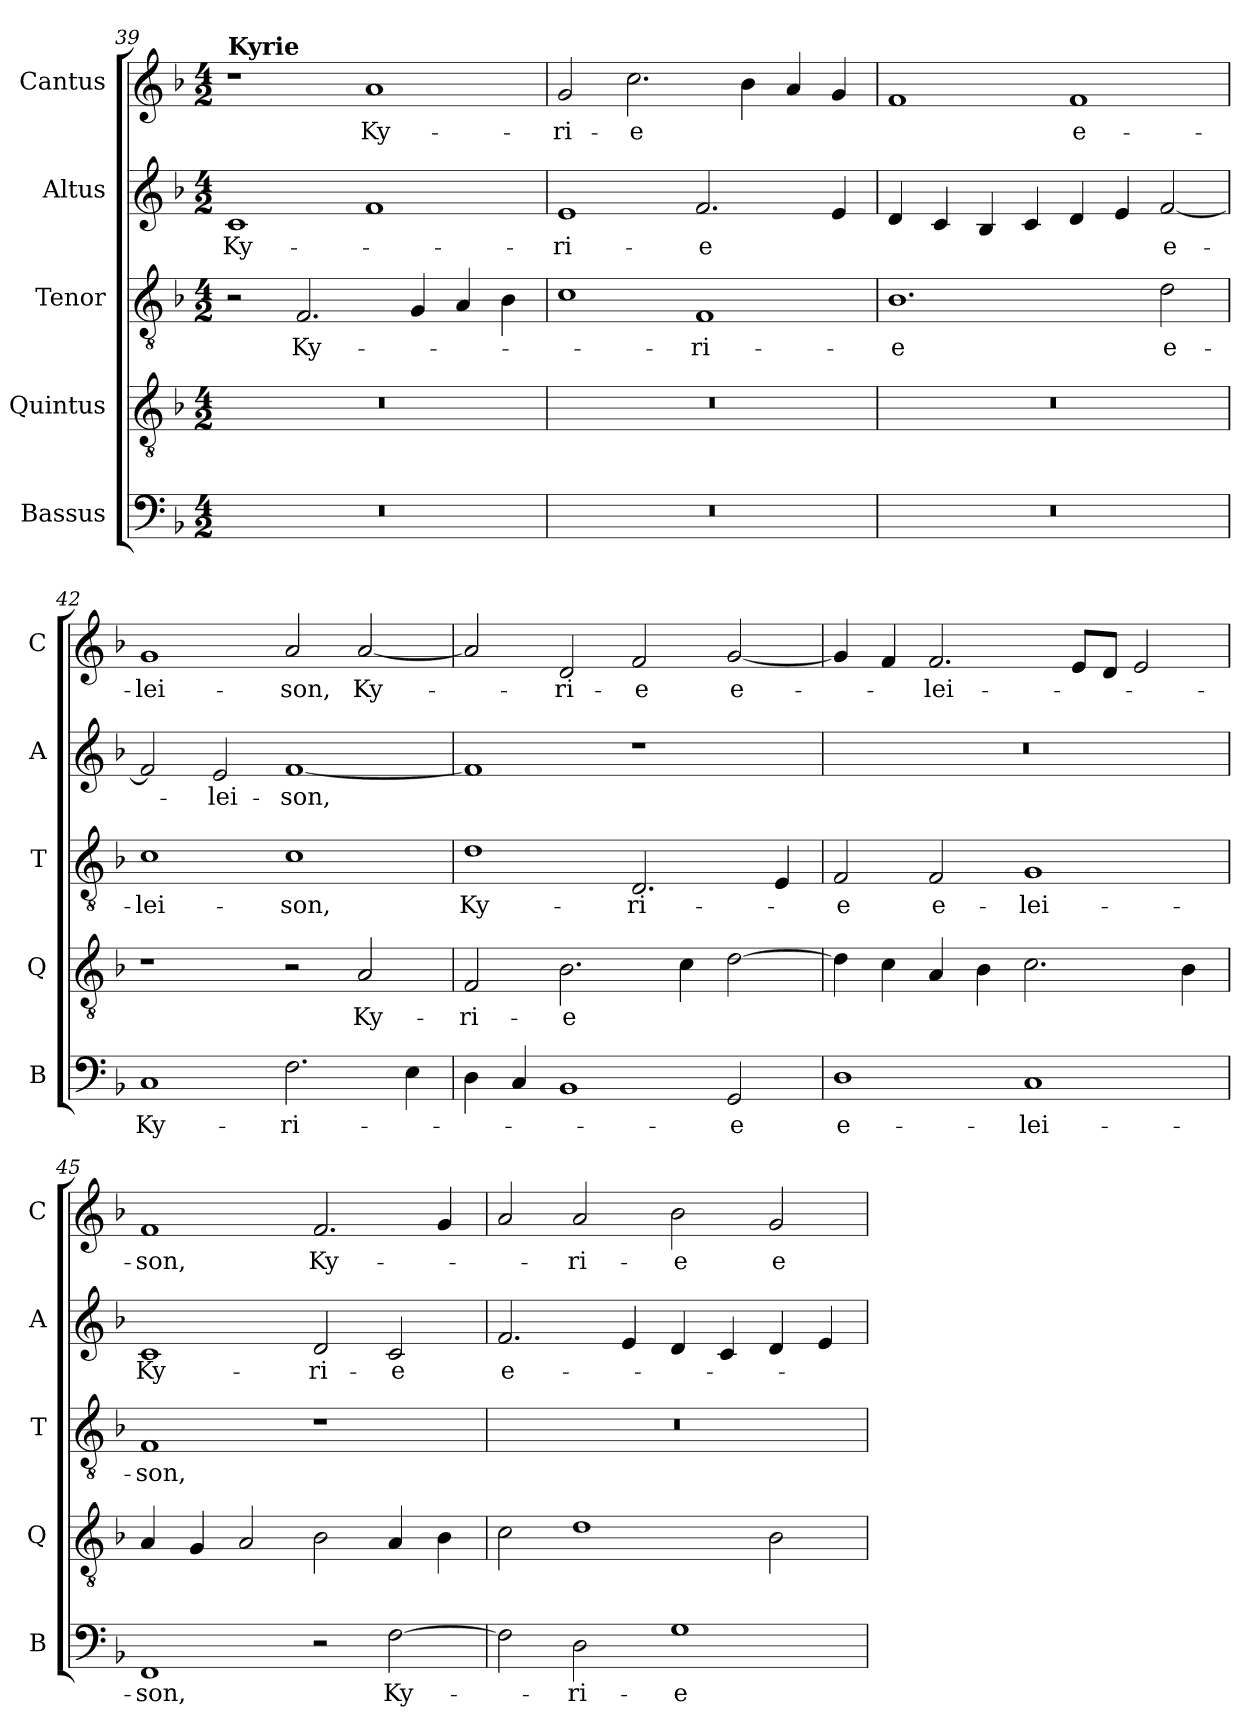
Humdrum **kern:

**kern	**text	**kern	**text	**kern	**text	**kern	**text	**kern	**text
*part5	*part5	*part4	*part4	*part3	*part3	*part2	*part2	*part1	*part1
*staff5	*staff5	*staff4	*staff4	*staff3	*staff3	*staff2	*staff2	*staff1	*staff1
*I"Bassus	*	*I"Quintus	*	*I"Tenor	*	*I"Altus	*	*I"Cantus	*
*I'B	*	*I'Q	*	*I'T	*	*I'A	*	*I'C	*
!!LO:PB:g=z
*clefF4	*	*clefGv2	*	*clefGv2	*	*clefG2	*	*clefG2	*
*k[b-]	*	*k[b-]	*	*k[b-]	*	*k[b-]	*	*k[b-]	*
*F:	*	*F:	*	*F:	*	*F:	*	*F:	*
*M4/2	*	*M4/2	*	*M4/2	*	*M4/2	*	*M4/2	*
=39X2	=39X2	=39X2	=39X2	=39X2	=39X2	=39X2	=39X2	=39X2	=39X2
!	!	!	!	!	!	!	!	!LO:TX:a:B:t=Kyrie	!
!	!	!	!	!	!	!	!LO:LY:b	!	!
0r	.	0r	.	2r	.	1c	Ky-	1r	.
!	!	!	!	!	!LO:LY:b	!	!	!	!
.	.	.	.	2.F/	Ky-	.	.	.	.
!	!	!	!	!	!	!	!	!	!LO:LY:b
.	.	.	.	.	.	1f	.	1a	Ky-
.	.	.	.	4G/	.	.	.	.	.
.	.	.	.	4A/	.	.	.	.	.
.	.	.	.	4B-\	.	.	.	.	.
=40	=40	=40	=40	=40	=40	=40	=40	=40	=40
!	!	!	!	!	!	!	!LO:LY:b	!	!
!	!	!	!	!	!	!	!	!	!LO:LY:b
0r	.	0r	.	1c	.	1e	-ri-	2g/	-ri-
!	!	!	!	!	!	!	!	!	!LO:LY:b
.	.	.	.	.	.	.	.	2.cc\	-e
!	!	!	!	!	!LO:LY:b	!	!	!	!
!	!	!	!	!	!	!	!LO:LY:b	!	!
.	.	.	.	1F	-ri-	2.f/	-e	.	.
.	.	.	.	.	.	.	.	4b-\	.
.	.	.	.	.	.	.	.	4a/	.
.	.	.	.	.	.	4e/	.	4g/	.
=41	=41	=41	=41	=41	=41	=41	=41	=41	=41
!	!	!	!	!	!LO:LY:b	!	!	!	!
0r	.	0r	.	1.B-	-e	4d/	.	1f	.
.	.	.	.	.	.	4c/	.	.	.
.	.	.	.	.	.	4B-/	.	.	.
.	.	.	.	.	.	4c/	.	.	.
!	!	!	!	!	!	!	!	!	!LO:LY:b
.	.	.	.	.	.	4d/	.	1f	e-
.	.	.	.	.	.	4e/	.	.	.
!	!	!	!	!	!LO:LY:b	!	!	!	!
!	!	!	!	!	!	!	!LO:LY:b	!	!
.	.	.	.	2d\	e-	[2f/	e-	.	.
=42	=42	=42	=42	=42	=42	=42	=42	=42	=42
!	!LO:LY:b	!	!	!	!	!	!	!	!
!	!	!	!	!	!LO:LY:b	!	!	!	!
!	!	!	!	!	!	!	!	!	!LO:LY:b
1C	Ky-	1r	.	1c	-lei-	2f/]	.	1g	-lei-
!	!	!	!	!	!	!	!LO:LY:b	!	!
.	.	.	.	.	.	2e/	-lei-	.	.
!	!LO:LY:b	!	!	!	!	!	!	!	!
!	!	!	!	!	!LO:LY:b	!	!	!	!
!	!	!	!	!	!	!	!LO:LY:b	!	!
!	!	!	!	!	!	!	!	!	!LO:LY:b
2.F\	-ri-	2r	.	1c	-son,	[1f	-son,	2a/	-son,
!	!	!	!LO:LY:b	!	!	!	!	!	!
!	!	!	!	!	!	!	!	!	!LO:LY:b
.	.	2A/	Ky-	.	.	.	.	[2a/	Ky-
4E\	.	.	.	.	.	.	.	.	.
=43	=43	=43	=43	=43	=43	=43	=43	=43	=43
!	!	!	!LO:LY:b	!	!	!	!	!	!
!	!	!	!	!	!LO:LY:b	!	!	!	!
4D\	.	2F/	-ri-	1d	Ky-	1f]	.	2a/]	.
4C/	.	.	.	.	.	.	.	.	.
!	!	!	!LO:LY:b	!	!	!	!	!	!
!	!	!	!	!	!	!	!	!	!LO:LY:b
1BB-	.	2.B-\	-e	.	.	.	.	2d/	-ri-
!	!	!	!	!	!LO:LY:b	!	!	!	!
!	!	!	!	!	!	!	!	!	!LO:LY:b
.	.	.	.	2.D/	-ri-	1r	.	2f/	-e
.	.	4c\	.	.	.	.	.	.	.
!	!LO:LY:b	!	!	!	!	!	!	!	!
!	!	!	!	!	!	!	!	!	!LO:LY:b
2GG/	-e	[2d\	.	.	.	.	.	[2g/	e-
.	.	.	.	4E/	.	.	.	.	.
!!LO:LB:g=z
=44	=44	=44	=44	=44	=44	=44	=44	=44	=44
!	!LO:LY:b	!	!	!	!	!	!	!	!
!	!	!	!	!	!LO:LY:b	!	!	!	!
1D	e-	4d\]	.	2F/	-e	0r	.	4g/]	.
.	.	4c\	.	.	.	.	.	4f/	.
!	!	!	!	!	!LO:LY:b	!	!	!	!
!	!	!	!	!	!	!	!	!	!LO:LY:b
.	.	4A/	.	2F/	e-	.	.	2.f/	-lei-
.	.	4B-\	.	.	.	.	.	.	.
!	!LO:LY:b	!	!	!	!	!	!	!	!
!	!	!	!	!	!LO:LY:b	!	!	!	!
1C	-lei-	2.c\	.	1G	-lei-	.	.	.	.
.	.	.	.	.	.	.	.	8e/L	.
.	.	.	.	.	.	.	.	8d/J	.
.	.	.	.	.	.	.	.	2e/	.
.	.	4B-\	.	.	.	.	.	.	.
=45	=45	=45	=45	=45	=45	=45	=45	=45	=45
!	!LO:LY:b	!	!	!	!	!	!	!	!
!	!	!	!	!	!LO:LY:b	!	!	!	!
!	!	!	!	!	!	!	!LO:LY:b	!	!
!	!	!	!	!	!	!	!	!	!LO:LY:b
1FF	-son,	4A/	.	1F	-son,	1c	Ky-	1f	-son,
.	.	4G/	.	.	.	.	.	.	.
.	.	2A/	.	.	.	.	.	.	.
!	!	!	!	!	!	!	!LO:LY:b	!	!
!	!	!	!	!	!	!	!	!	!LO:LY:b
2r	.	2B-\	.	1r	.	2d/	-ri-	2.f/	Ky-
!	!LO:LY:b	!	!	!	!	!	!	!	!
!	!	!	!	!	!	!	!LO:LY:b	!	!
[2F\	Ky-	4A/	.	.	.	2c/	-e	.	.
.	.	4B-\	.	.	.	.	.	4g/	.
=46	=46	=46	=46	=46	=46	=46	=46	=46	=46
!	!	!	!	!	!	!	!LO:LY:b	!	!
2F\]	.	2c\	.	0r	.	2.f/	e-	2a/	.
!	!LO:LY:b	!	!	!	!	!	!	!	!
!	!	!	!	!	!	!	!	!	!LO:LY:b
2D\	-ri-	1d	.	.	.	.	.	2a/	-ri-
.	.	.	.	.	.	4e/	.	.	.
!	!LO:LY:b	!	!	!	!	!	!	!	!
!	!	!	!	!	!	!	!	!	!LO:LY:b
1G	-e	.	.	.	.	4d/	.	2b-\	-e
.	.	.	.	.	.	4c/	.	.	.
!	!	!	!	!	!	!	!	!	!LO:LY:b
.	.	2B-\	.	.	.	4d/	.	2g/	e-
.	.	.	.	.	.	4e/	.	.	.
=	=	=	=	=	=	=	=	=	=
*-	*-	*-	*-	*-	*-	*-	*-	*-	*-
